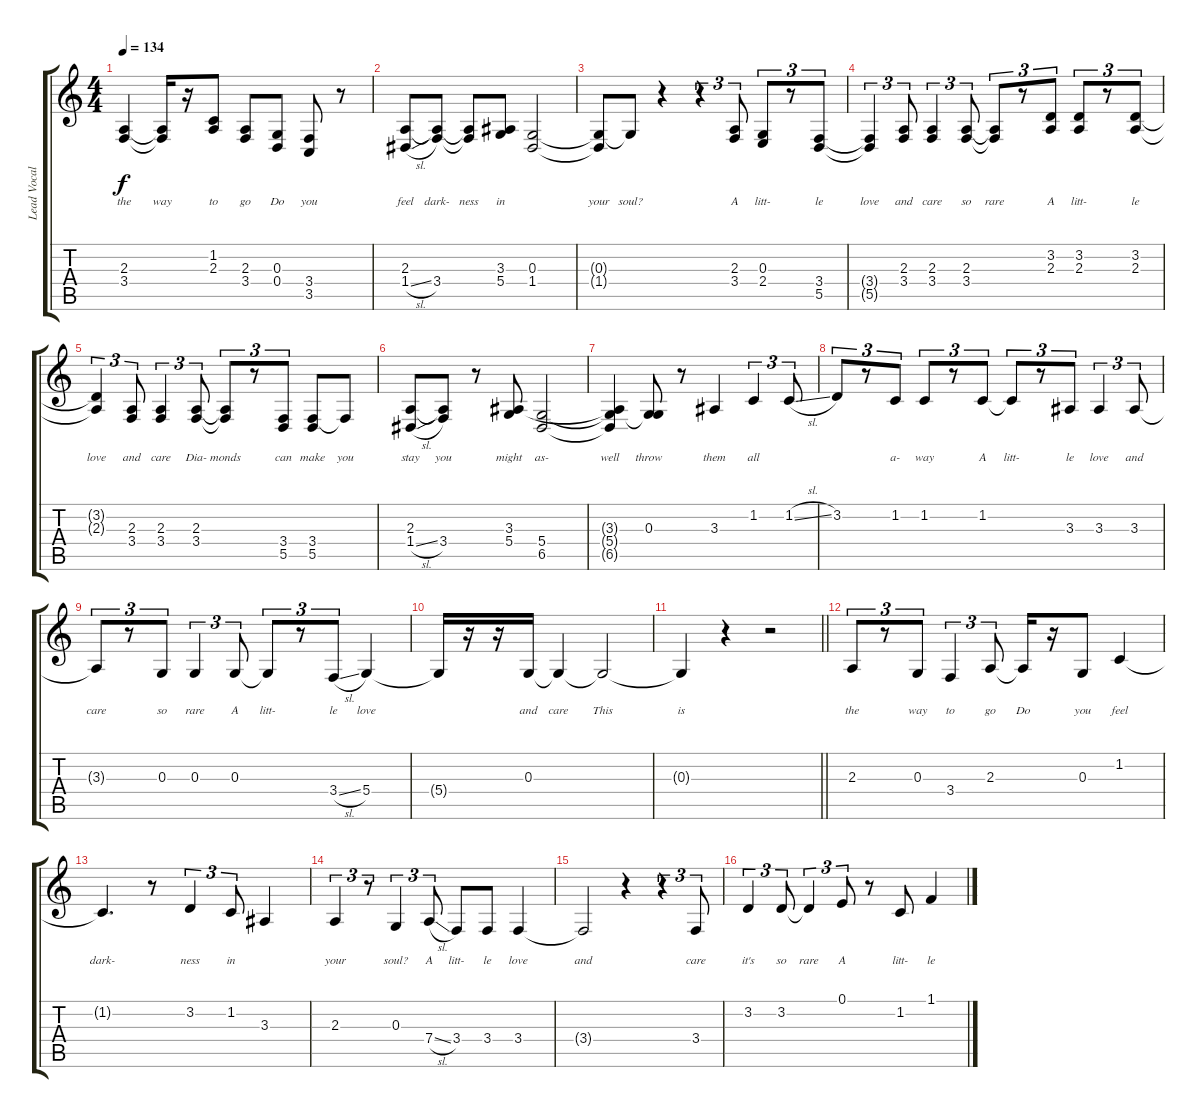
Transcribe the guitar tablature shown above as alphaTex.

\track ("Lead Vocals" "Lead Vocal") {instrument voiceoohs}
\staff {score tabs}
\tuning (E4 B3 G3 D3 A2 E2) {hide}
\ts (4 4)
\tempo 134
\clef g2
\ks c
(2.3 3.4).4{lyrics (0 "the") lyrics (1 "") lyrics (2 "") lyrics (3 "") lyrics (4 "") dy f} (2.3{t} 3.4{t}).16{lyrics (0 "way") lyrics (1 "") lyrics (2 "") lyrics (3 "") lyrics (4 "")} r.16 (1.2 2.3).8{lyrics (0 "to") lyrics (1 "") lyrics (2 "") lyrics (3 "") lyrics (4 "")} (2.3 3.4).8{lyrics (0 "go") lyrics (1 "") lyrics (2 "") lyrics (3 "") lyrics (4 "")} (0.3 0.4).8{lyrics (0 "Do") lyrics (1 "") lyrics (2 "") lyrics (3 "") lyrics (4 "")} (3.4 3.5).8{lyrics (0 "you") lyrics (1 "") lyrics (2 "") lyrics (3 "") lyrics (4 "")} r.8 |
(2.3 1.4{sl}).8{lyrics (0 "feel") lyrics (1 "") lyrics (2 "") lyrics (3 "") lyrics (4 "")} (2.3{t} 3.4).8{lyrics (0 "dark-") lyrics (1 "") lyrics (2 "") lyrics (3 "") lyrics (4 "")} (2.3{t} 3.4{t}).8{lyrics (0 "ness") lyrics (1 "") lyrics (2 "") lyrics (3 "") lyrics (4 "")} (3.3 5.4).8{lyrics (0 "in") lyrics (1 "") lyrics (2 "") lyrics (3 "") lyrics (4 "")} (0.3 1.4).2{lyrics (0 "") lyrics (1 "") lyrics (2 "") lyrics (3 "") lyrics (4 "")} |
(0.3{t} 1.4{t}).8{lyrics (0 "your") lyrics (1 "") lyrics (2 "") lyrics (3 "") lyrics (4 "")} 0.3{t}.8{lyrics (0 "soul?") lyrics (1 "") lyrics (2 "") lyrics (3 "") lyrics (4 "")} r.4 r.4{tu (3 2)} (2.3 3.4).8{tu (3 2) lyrics (0 "A") lyrics (1 "") lyrics (2 "") lyrics (3 "") lyrics (4 "")} (0.3 2.4).8{tu (3 2) lyrics (0 "litt-") lyrics (1 "") lyrics (2 "") lyrics (3 "") lyrics (4 "")} r.8{tu (3 2)} (3.4 5.5).8{tu (3 2) lyrics (0 "le") lyrics (1 "") lyrics (2 "") lyrics (3 "") lyrics (4 "")} |
(3.4{t} 5.5{t}).4{tu (3 2) lyrics (0 "love") lyrics (1 "") lyrics (2 "") lyrics (3 "") lyrics (4 "")} (2.3 3.4).8{tu (3 2) lyrics (0 "and") lyrics (1 "") lyrics (2 "") lyrics (3 "") lyrics (4 "")} (2.3 3.4).4{tu (3 2) lyrics (0 "care") lyrics (1 "") lyrics (2 "") lyrics (3 "") lyrics (4 "")} (2.3 3.4).8{tu (3 2) lyrics (0 "so") lyrics (1 "") lyrics (2 "") lyrics (3 "") lyrics (4 "")} (2.3{t} 3.4{t}).8{tu (3 2) lyrics (0 "rare") lyrics (1 "") lyrics (2 "") lyrics (3 "") lyrics (4 "")} r.8{tu (3 2)} (3.2 2.3).8{tu (3 2) lyrics (0 "A") lyrics (1 "") lyrics (2 "") lyrics (3 "") lyrics (4 "")} (3.2 2.3).8{tu (3 2) lyrics (0 "litt-") lyrics (1 "") lyrics (2 "") lyrics (3 "") lyrics (4 "")} r.8{tu (3 2)} (3.2 2.3).8{tu (3 2) lyrics (0 "le") lyrics (1 "") lyrics (2 "") lyrics (3 "") lyrics (4 "")} |
(3.2{t} 2.3{t}).4{tu (3 2) lyrics (0 "love") lyrics (1 "") lyrics (2 "") lyrics (3 "") lyrics (4 "")} (2.3 3.4).8{tu (3 2) lyrics (0 "and") lyrics (1 "") lyrics (2 "") lyrics (3 "") lyrics (4 "")} (2.3 3.4).4{tu (3 2) lyrics (0 "care") lyrics (1 "") lyrics (2 "") lyrics (3 "") lyrics (4 "")} (2.3 3.4).8{tu (3 2) lyrics (0 "Dia-") lyrics (1 "") lyrics (2 "") lyrics (3 "") lyrics (4 "")} (2.3{t} 3.4{t}).8{tu (3 2) lyrics (0 "monds") lyrics (1 "") lyrics (2 "") lyrics (3 "") lyrics (4 "")} r.8{tu (3 2)} (3.4 5.5).8{tu (3 2) lyrics (0 "can") lyrics (1 "") lyrics (2 "") lyrics (3 "") lyrics (4 "")} (3.4 5.5).8{lyrics (0 "make") lyrics (1 "") lyrics (2 "") lyrics (3 "") lyrics (4 "")} 3.4{t}.8{lyrics (0 "you") lyrics (1 "") lyrics (2 "") lyrics (3 "") lyrics (4 "")} |
(2.3 1.4{sl}).8{lyrics (0 "stay") lyrics (1 "") lyrics (2 "") lyrics (3 "") lyrics (4 "")} (2.3{t} 3.4).8{lyrics (0 "you") lyrics (1 "") lyrics (2 "") lyrics (3 "") lyrics (4 "")} r.8 (3.3 5.4).8{lyrics (0 "might") lyrics (1 "") lyrics (2 "") lyrics (3 "") lyrics (4 "")} (5.4 6.5).2{lyrics (0 "as-") lyrics (1 "") lyrics (2 "") lyrics (3 "") lyrics (4 "")} |
(3.3{t} 5.4{t} 6.5{t}).4{lyrics (0 "well") lyrics (1 "") lyrics (2 "") lyrics (3 "") lyrics (4 "")} (0.3 5.4{t}).8{lyrics (0 "throw") lyrics (1 "") lyrics (2 "") lyrics (3 "") lyrics (4 "")} r.8 3.3.4{lyrics (0 "them") lyrics (1 "") lyrics (2 "") lyrics (3 "") lyrics (4 "")} 1.2.4{tu (3 2) lyrics (0 "all") lyrics (1 "") lyrics (2 "") lyrics (3 "") lyrics (4 "")} 1.2{sl}.8{tu (3 2) lyrics (0 "") lyrics (1 "") lyrics (2 "") lyrics (3 "") lyrics (4 "")} |
3.2.8{tu (3 2) lyrics (0 "") lyrics (1 "") lyrics (2 "") lyrics (3 "") lyrics (4 "")} r.8{tu (3 2)} 1.2.8{tu (3 2) lyrics (0 "a-") lyrics (1 "") lyrics (2 "") lyrics (3 "") lyrics (4 "")} 1.2.8{tu (3 2) lyrics (0 "way") lyrics (1 "") lyrics (2 "") lyrics (3 "") lyrics (4 "")} r.8{tu (3 2)} 1.2.8{tu (3 2) lyrics (0 "A") lyrics (1 "") lyrics (2 "") lyrics (3 "") lyrics (4 "")} 1.2{t}.8{tu (3 2) lyrics (0 "litt-") lyrics (1 "") lyrics (2 "") lyrics (3 "") lyrics (4 "")} r.8{tu (3 2)} 3.3.8{tu (3 2) lyrics (0 "le") lyrics (1 "") lyrics (2 "") lyrics (3 "") lyrics (4 "")} 3.3.4{tu (3 2) lyrics (0 "love") lyrics (1 "") lyrics (2 "") lyrics (3 "") lyrics (4 "")} 3.3.8{tu (3 2) lyrics (0 "and") lyrics (1 "") lyrics (2 "") lyrics (3 "") lyrics (4 "")} |
3.3{t}.8{tu (3 2) lyrics (0 "care") lyrics (1 "") lyrics (2 "") lyrics (3 "") lyrics (4 "")} r.8{tu (3 2)} 0.3.8{tu (3 2) lyrics (0 "so") lyrics (1 "") lyrics (2 "") lyrics (3 "") lyrics (4 "")} 0.3.4{tu (3 2) lyrics (0 "rare") lyrics (1 "") lyrics (2 "") lyrics (3 "") lyrics (4 "")} 0.3.8{tu (3 2) lyrics (0 "A") lyrics (1 "") lyrics (2 "") lyrics (3 "") lyrics (4 "")} 0.3{t}.8{tu (3 2) lyrics (0 "litt-") lyrics (1 "") lyrics (2 "") lyrics (3 "") lyrics (4 "")} r.8{tu (3 2)} 3.4{sl}.8{tu (3 2) lyrics (0 "le") lyrics (1 "") lyrics (2 "") lyrics (3 "") lyrics (4 "")} 5.4.4{lyrics (0 "love") lyrics (1 "") lyrics (2 "") lyrics (3 "") lyrics (4 "")} |
5.4{t}.16{lyrics (0 "") lyrics (1 "") lyrics (2 "") lyrics (3 "") lyrics (4 "")} r.16 r.16 0.3.16{lyrics (0 "and") lyrics (1 "") lyrics (2 "") lyrics (3 "") lyrics (4 "")} 0.3{t}.4{lyrics (0 "care") lyrics (1 "") lyrics (2 "") lyrics (3 "") lyrics (4 "")} 0.3{t}.2{lyrics (0 "This") lyrics (1 "") lyrics (2 "") lyrics (3 "") lyrics (4 "")} |
\barLineRight lightlight
0.3{t}.4{lyrics (0 "is") lyrics (1 "") lyrics (2 "") lyrics (3 "") lyrics (4 "")} r.4 r.2 |
2.3.8{tu (3 2) lyrics (0 "the") lyrics (1 "") lyrics (2 "") lyrics (3 "") lyrics (4 "")} r.8{tu (3 2)} 0.3.8{tu (3 2) lyrics (0 "way") lyrics (1 "") lyrics (2 "") lyrics (3 "") lyrics (4 "")} 3.4.4{tu (3 2) lyrics (0 "to") lyrics (1 "") lyrics (2 "") lyrics (3 "") lyrics (4 "")} 2.3.8{tu (3 2) lyrics (0 "go") lyrics (1 "") lyrics (2 "") lyrics (3 "") lyrics (4 "")} 2.3{t}.16{lyrics (0 "Do") lyrics (1 "") lyrics (2 "") lyrics (3 "") lyrics (4 "")} r.16 0.3.8{lyrics (0 "you") lyrics (1 "") lyrics (2 "") lyrics (3 "") lyrics (4 "")} 1.2.4{lyrics (0 "feel") lyrics (1 "") lyrics (2 "") lyrics (3 "") lyrics (4 "")} |
1.2{t}.4{d lyrics (0 "dark-") lyrics (1 "") lyrics (2 "") lyrics (3 "") lyrics (4 "")} r.8 3.2.4{tu (3 2) lyrics (0 "ness") lyrics (1 "") lyrics (2 "") lyrics (3 "") lyrics (4 "")} 1.2.8{tu (3 2) lyrics (0 "in") lyrics (1 "") lyrics (2 "") lyrics (3 "") lyrics (4 "")} 3.3.4{lyrics (0 "") lyrics (1 "") lyrics (2 "") lyrics (3 "") lyrics (4 "")} |
2.3.4{tu (3 2) lyrics (0 "your") lyrics (1 "") lyrics (2 "") lyrics (3 "") lyrics (4 "")} r.8{tu (3 2)} 0.3.4{tu (3 2) lyrics (0 "soul?") lyrics (1 "") lyrics (2 "") lyrics (3 "") lyrics (4 "")} 7.4{sl}.8{tu (3 2) lyrics (0 "A") lyrics (1 "") lyrics (2 "") lyrics (3 "") lyrics (4 "")} 3.4.8{lyrics (0 "litt-") lyrics (1 "") lyrics (2 "") lyrics (3 "") lyrics (4 "")} 3.4.8{lyrics (0 "le") lyrics (1 "") lyrics (2 "") lyrics (3 "") lyrics (4 "")} 3.4.4{lyrics (0 "love") lyrics (1 "") lyrics (2 "") lyrics (3 "") lyrics (4 "")} |
3.4{t}.2{lyrics (0 "and") lyrics (1 "") lyrics (2 "") lyrics (3 "") lyrics (4 "")} r.4 r.4{tu (3 2)} 3.4.8{tu (3 2) lyrics (0 "care") lyrics (1 "") lyrics (2 "") lyrics (3 "") lyrics (4 "")} |
3.2.4{tu (3 2) lyrics (0 "it's") lyrics (1 "") lyrics (2 "") lyrics (3 "") lyrics (4 "")} 3.2.8{tu (3 2) lyrics (0 "so") lyrics (1 "") lyrics (2 "") lyrics (3 "") lyrics (4 "")} 3.2{t}.4{tu (3 2) lyrics (0 "rare") lyrics (1 "") lyrics (2 "") lyrics (3 "") lyrics (4 "")} 0.1.8{tu (3 2) lyrics (0 "A") lyrics (1 "") lyrics (2 "") lyrics (3 "") lyrics (4 "")} r.8 1.2.8{lyrics (0 "litt-") lyrics (1 "") lyrics (2 "") lyrics (3 "") lyrics (4 "")} 1.1.4{lyrics (0 "le") lyrics (1 "") lyrics (2 "") lyrics (3 "") lyrics (4 "")}
